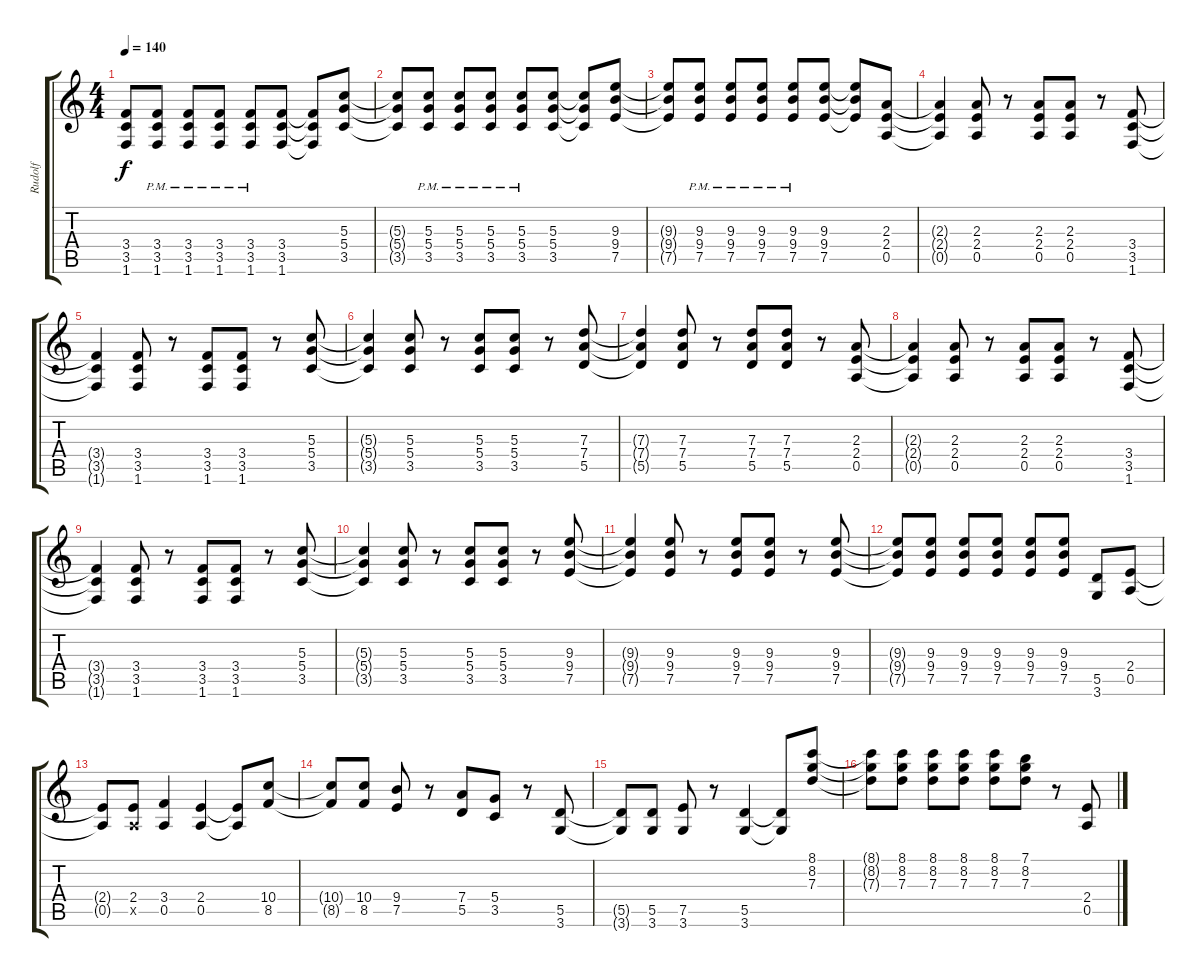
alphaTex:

\track ("Rudolf" "Rudolf") {instrument distortionguitar}
\staff {score tabs}
\tuning (E4 B3 G3 D3 A2 E2) {hide}
\ts (4 4)
\tempo 140
\clef g2
\ks c
(3.4{t} 3.5{t} 1.6{t}).8{dy f} (3.4{pm} 3.5 1.6).8 (3.4{pm} 3.5 1.6).8 (3.4{pm} 3.5 1.6).8 (3.4{pm} 3.5 1.6).8 (3.4 3.5 1.6).8 (3.4{t} 3.5{t} 1.6{t}).8 (5.3 5.4 3.5).8 |
(5.3{t} 5.4{t} 3.5{t}).8 (5.3{pm} 5.4 3.5).8 (5.3{pm} 5.4 3.5).8 (5.3{pm} 5.4 3.5).8 (5.3{pm} 5.4 3.5).8 (5.3 5.4 3.5).8 (5.3{t} 5.4{t} 3.5{t}).8 (9.3 9.4 7.5).8 |
(9.3{t} 9.4{t} 7.5{t}).8 (9.3 9.4 7.5{pm}).8 (9.3 9.4 7.5{pm}).8 (9.3 9.4 7.5{pm}).8 (9.3 9.4 7.5{pm}).8 (9.3 9.4 7.5).8 (9.3{t} 9.4{t} 7.5{t}).8 (2.3 2.4 0.5).8 |
(2.3{t} 2.4{t} 0.5{t}).4 (2.3 2.4 0.5).8 r.8 (2.3 2.4 0.5).8 (2.3 2.4 0.5).8 r.8 (3.4 3.5 1.6).8 |
(3.4{t} 3.5{t} 1.6{t}).4 (3.4 3.5 1.6).8 r.8 (3.4 3.5 1.6).8 (3.4 3.5 1.6).8 r.8 (5.3 5.4 3.5).8 |
(5.3{t} 5.4{t} 3.5{t}).4 (5.3 5.4 3.5).8 r.8 (5.3 5.4 3.5).8 (5.3 5.4 3.5).8 r.8 (7.3 7.4 5.5).8 |
(7.3{t} 7.4{t} 5.5{t}).4 (7.3 7.4 5.5).8 r.8 (7.3 7.4 5.5).8 (7.3 7.4 5.5).8 r.8 (2.3 2.4 0.5).8 |
(2.3{t} 2.4{t} 0.5{t}).4 (2.3 2.4 0.5).8 r.8 (2.3 2.4 0.5).8 (2.3 2.4 0.5).8 r.8 (3.4 3.5 1.6).8 |
(3.4{t} 3.5{t} 1.6{t}).4 (3.4 3.5 1.6).8 r.8 (3.4 3.5 1.6).8 (3.4 3.5 1.6).8 r.8 (5.3 5.4 3.5).8 |
(5.3{t} 5.4{t} 3.5{t}).4 (5.3 5.4 3.5).8 r.8 (5.3 5.4 3.5).8 (5.3 5.4 3.5).8 r.8 (9.3 9.4 7.5).8 |
(9.3{t} 9.4{t} 7.5{t}).4 (9.3 9.4 7.5).8 r.8 (9.3 9.4 7.5).8 (9.3 9.4 7.5).8 r.8 (9.3 9.4 7.5).8 |
(9.3{t} 9.4{t} 7.5{t}).8 (9.3 9.4 7.5).8 (9.3 9.4 7.5).8 (9.3 9.4 7.5).8 (9.3 9.4 7.5).8 (9.3 9.4 7.5).8 (5.5 3.6).8 (2.4 0.5).8 |
(2.4{t} 0.5{t}).8 (2.4 0.5{x}).8 (3.4 0.5).4 (2.4 0.5).4 (2.4{t} 0.5{t}).8 (10.4 8.5).8 |
(10.4{t} 8.5{t}).8 (10.4 8.5).8 (9.4 7.5).8 r.8 (7.4 5.5).8 (5.4 3.5).8 r.8 (5.5 3.6).8 |
(5.5{t} 3.6{t}).8 (5.5 3.6).8 (7.5 3.6).8 r.8 (5.5 3.6).4 (5.5{t} 3.6{t}).8 (8.1 8.2 7.3).8 |
(8.1{t} 8.2{t} 7.3{t}).8 (8.1 8.2 7.3).8 (8.1 8.2 7.3).8 (8.1 8.2 7.3).8 (8.1 8.2 7.3).8 (7.1 8.2 7.3).8 r.8 (2.4 0.5).8
